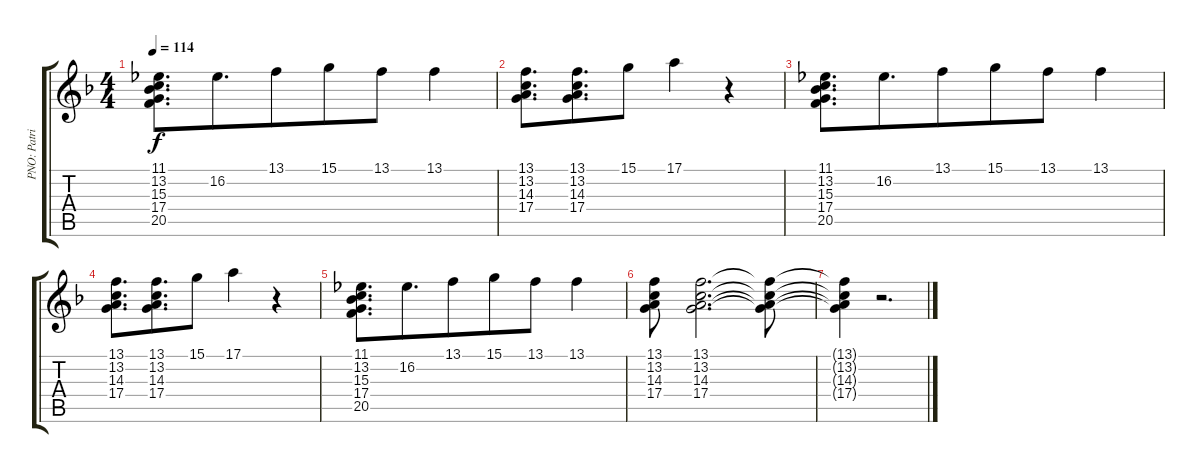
\track ("PNO: Patrick Leonard" "PNO: Patri") {instrument brightacousticpiano}
\staff {score tabs}
\tuning (E4 B3 G3 D3 A2 E2) {hide}
\ts (4 4)
\tempo 114
\clef g2
\ks f
(11.1 13.2 15.3 17.4 20.5).8{d dy f} 16.2.8{d beam merge} 13.1.8{beam merge} 15.1.8 13.1.8 13.1.4 |
(13.1 13.2 14.3 17.4).8{d} (13.1 13.2 14.3 17.4).8{d beam merge} 15.1.8 17.1.4 r.4 |
(11.1 13.2 15.3 17.4 20.5).8{d} 16.2.8{d beam merge} 13.1.8{beam merge} 15.1.8 13.1.8 13.1.4 |
(13.1 13.2 14.3 17.4).8{d} (13.1 13.2 14.3 17.4).8{d beam merge} 15.1.8 17.1.4 r.4 |
(11.1 13.2 15.3 17.4 20.5).8{d} 16.2.8{d beam merge} 13.1.8{beam merge} 15.1.8 13.1.8 13.1.4 |
(13.1 13.2 14.3 17.4).8 (13.1 13.2 14.3 17.4).2{d} (13.1{t} 13.2{t} 14.3{t} 17.4{t}).8 |
(13.1{t} 13.2{t} 14.3{t} 17.4{t}).4 r.2{d}
